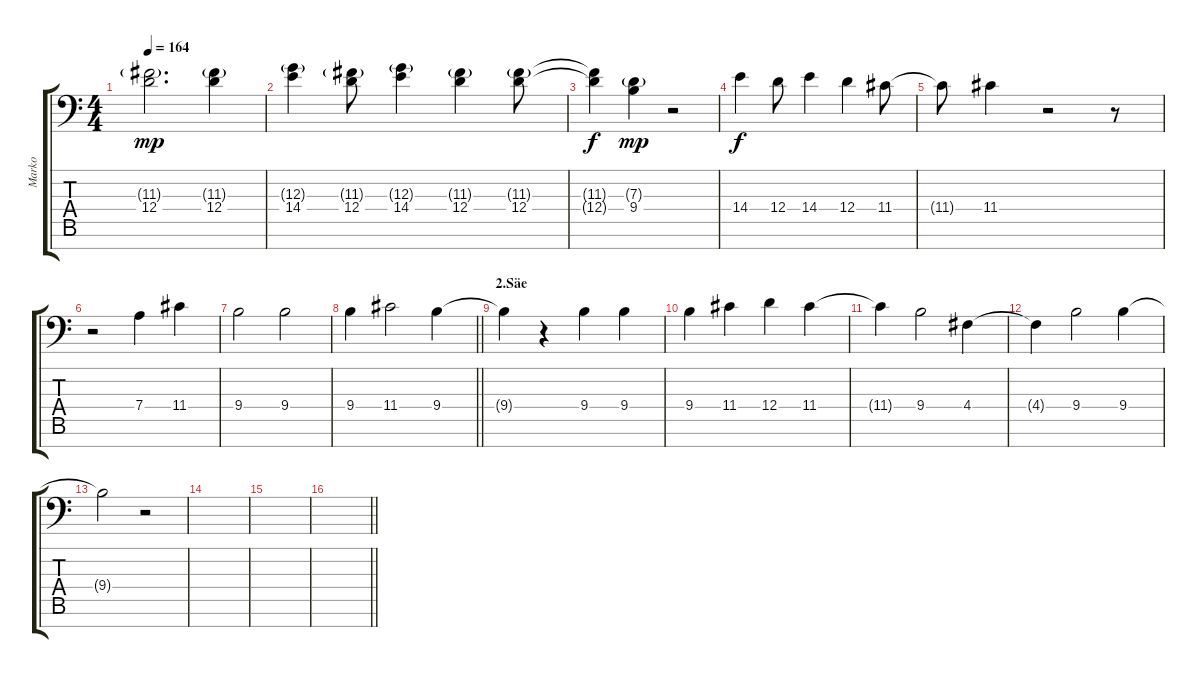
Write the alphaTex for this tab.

\track ("Marko" "Marko") {instrument cello}
\staff {score tabs}
\tuning (E4 B3 G3 D3 A2 E2 C-1) {hide}
\ts (4 4)
\tempo 164
\clef f4
\ks c
(11.3{g} 12.4).2{d dy mp} (11.3{g} 12.4).4 |
(12.3{g} 14.4).4 (11.3{g} 12.4).8 (12.3{g} 14.4).4 (11.3{g} 12.4).4 (11.3{g} 12.4).8 |
(11.3{t} 12.4{t}).4{dy f} (7.3{g} 9.4).4{dy mp} r.2 |
14.4.4{dy f} 12.4.8 14.4.4 12.4.4 11.4.8 |
11.4{t}.8 11.4.4 r.2 r.8 |
r.2 7.4.4 11.4.4 |
9.4.2 9.4.2 |
\barLineRight lightlight
9.4.4 11.4.2 9.4.4 |
\section ("" "2.Säe")
9.4{t}.4 r.4{volume 13 balance 8 instrument cello} 9.4.4 9.4.4 |
9.4.4 11.4.4 12.4.4 11.4.4 |
11.4{t}.4 9.4.2 4.4.4 |
4.4{t}.4 9.4.2 9.4.4 |
9.4{t}.2 r.2 |
|
|
\barLineRight lightlight
